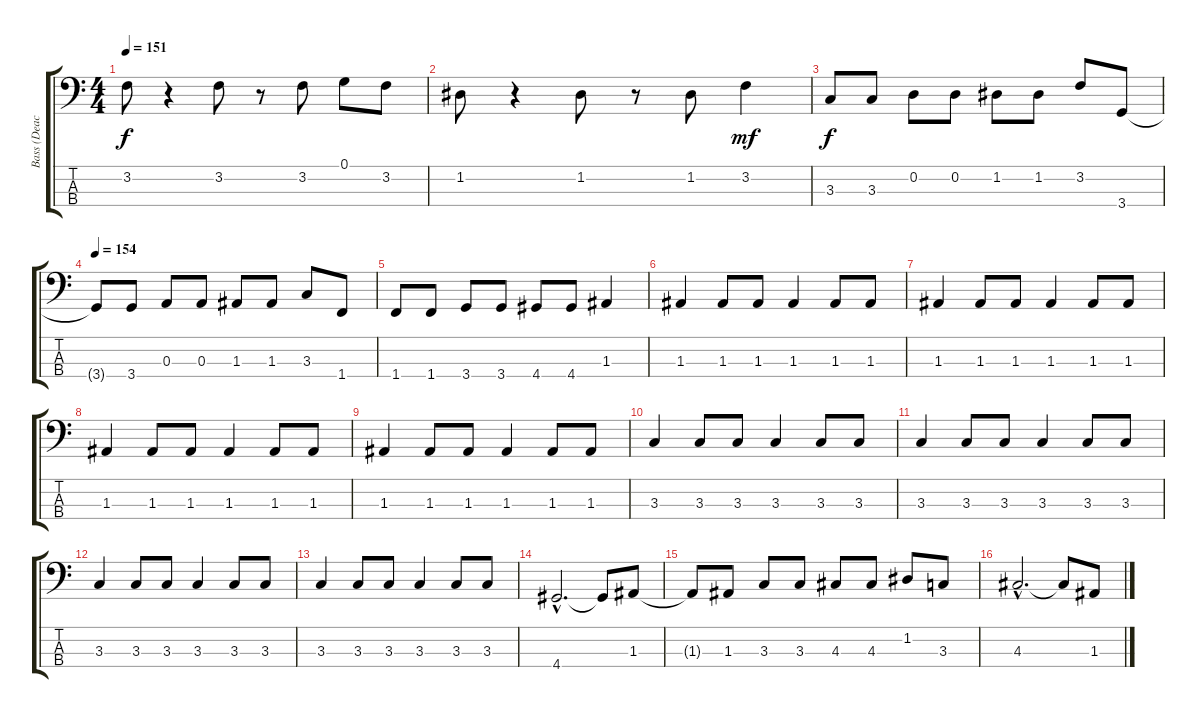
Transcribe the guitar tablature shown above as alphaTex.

\track ("Bass (Deacon)" "Bass (Deac") {instrument electricbassfinger}
\staff {score tabs}
\tuning (G2 D2 A1 E1) {hide}
\ts (4 4)
\tempo 151
\clef f4
\ks c
3.2.8{dy f} r.4 3.2.8 r.8 3.2.8 0.1.8 3.2.8 |
1.2.8 r.4 1.2.8 r.8 1.2.8 3.2.4{dy mf} |
3.3.8{dy f} 3.3.8 0.2.8 0.2.8 1.2.8 1.2.8 3.2.8 3.4.8 |
\tempo 154
3.4{t}.8 3.4.8 0.3.8 0.3.8 1.3.8 1.3.8 3.3.8 1.4.8 |
1.4.8 1.4.8 3.4.8 3.4.8 4.4.8 4.4.8 1.3.4 |
1.3.4 1.3.8 1.3.8 1.3.4 1.3.8 1.3.8 |
1.3.4 1.3.8 1.3.8 1.3.4 1.3.8 1.3.8 |
1.3.4 1.3.8 1.3.8 1.3.4 1.3.8 1.3.8 |
1.3.4 1.3.8 1.3.8 1.3.4 1.3.8 1.3.8 |
3.3.4 3.3.8 3.3.8 3.3.4 3.3.8 3.3.8 |
3.3.4 3.3.8 3.3.8 3.3.4 3.3.8 3.3.8 |
3.3.4 3.3.8 3.3.8 3.3.4 3.3.8 3.3.8 |
3.3.4 3.3.8 3.3.8 3.3.4 3.3.8 3.3.8 |
4.4{hac}.2{d} 4.4{t}.8 1.3.8 |
1.3{t}.8 1.3.8 3.3.8 3.3.8 4.3.8 4.3.8 1.2.8 3.3.8 |
4.3{hac}.2{d} 4.3{t}.8 1.3.8
